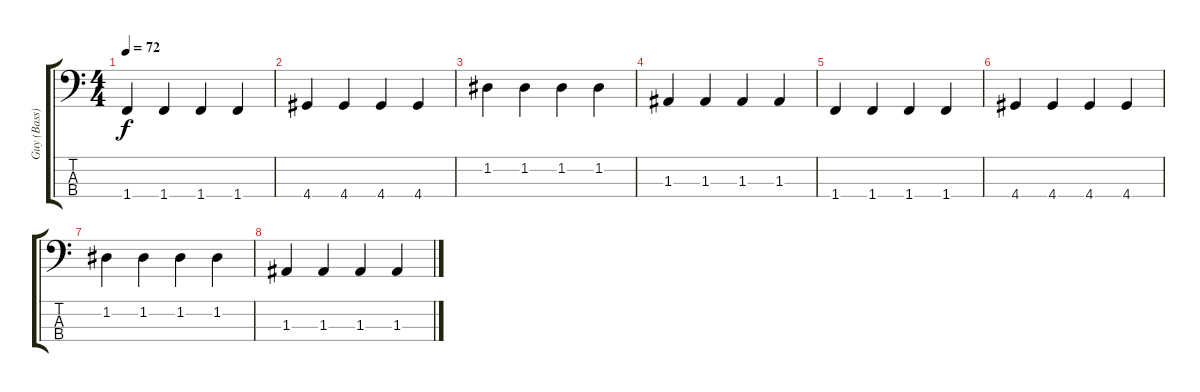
\track ("Guy (Bass)" "Guy (Bass)") {instrument electricbasspick}
\staff {score tabs}
\tuning (G2 D2 A1 E1) {hide}
\ts (4 4)
\tempo 72
\clef f4
\ks c
1.4.4{dy f} 1.4.4 1.4.4 1.4.4 |
4.4.4 4.4.4 4.4.4 4.4.4 |
1.2.4 1.2.4 1.2.4 1.2.4 |
1.3.4 1.3.4 1.3.4 1.3.4 |
1.4.4 1.4.4 1.4.4 1.4.4 |
4.4.4 4.4.4 4.4.4 4.4.4 |
1.2.4{volume 0} 1.2.4 1.2.4 1.2.4 |
1.3.4 1.3.4 1.3.4 1.3.4
